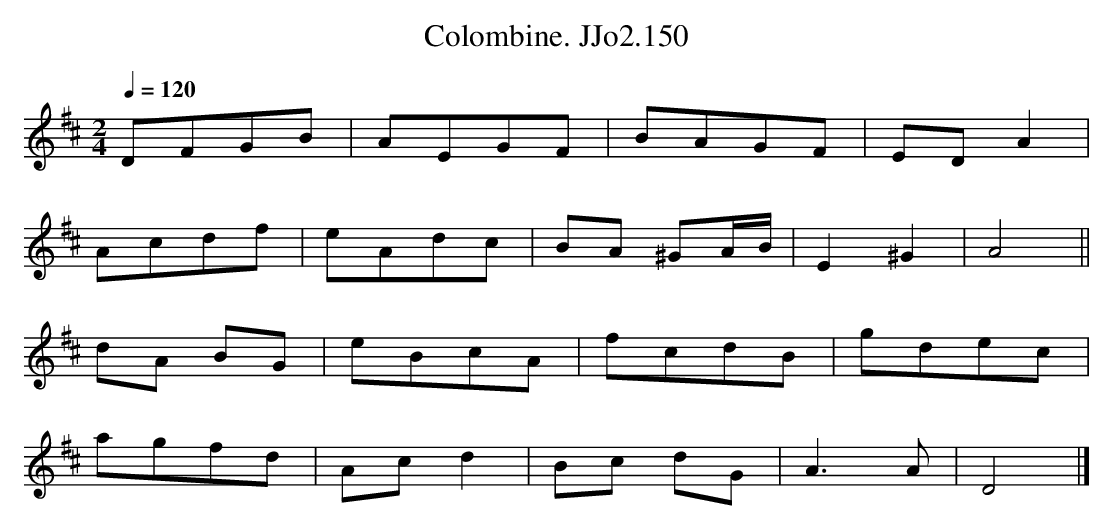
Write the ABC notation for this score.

X:1
T:Colombine. JJo2.150
M:2/4
L:1/8
Q:1/4=120
K:D
DFGB | AEGF | BAGF | ED A2 |
Acdf | eAdc | BA ^GA/B/ | E2 ^G2 | A4 ||
dA BG | eBcA | fcdB | gdec |
agfd | Ac d2 | Bc dG | A3 A | D4 |]
